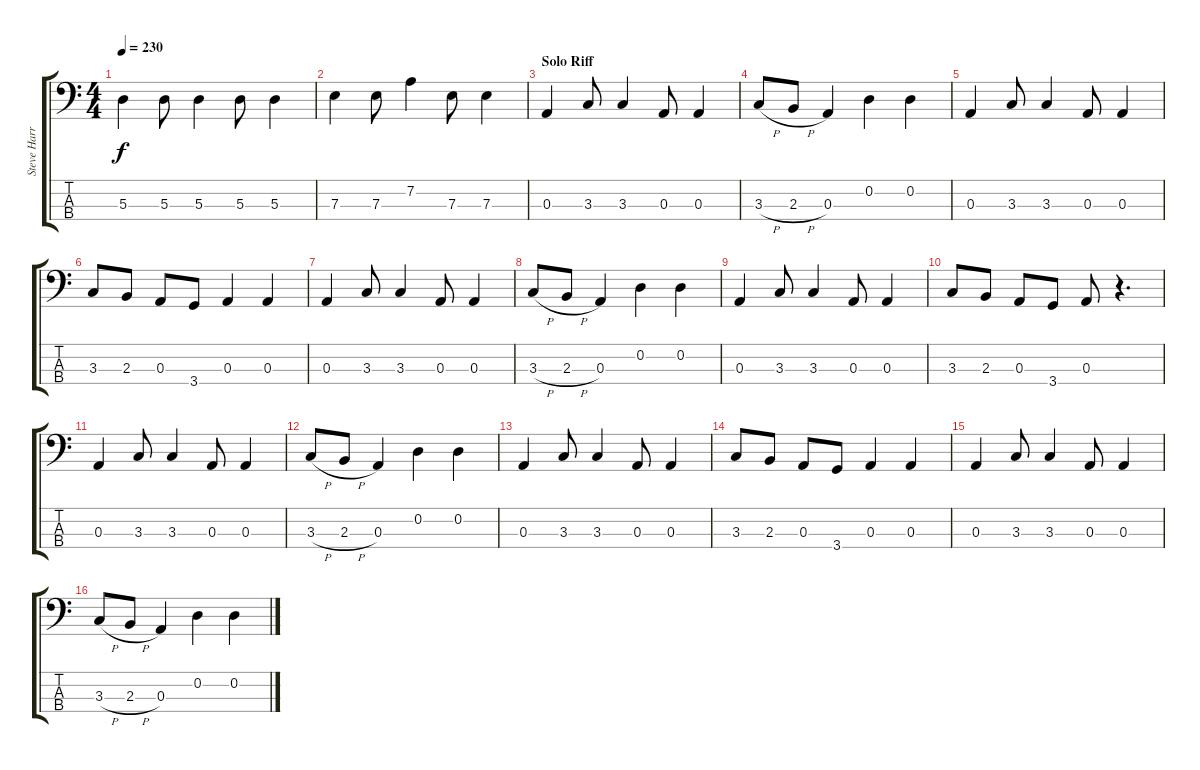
\track ("Steve Harris" "Steve Harr") {instrument electricbassfinger}
\staff {score tabs}
\tuning (G2 D2 A1 E1) {hide}
\ts (4 4)
\tempo 230
\clef f4
\ks c
5.3.4{dy f} 5.3.8 5.3.4 5.3.8 5.3.4 |
7.3.4 7.3.8 7.2.4 7.3.8 7.3.4 |
\section ("" "Solo Riff")
0.3.4{volume 10} 3.3.8 3.3.4 0.3.8 0.3.4 |
3.3{h}.8 2.3{h}.8 0.3.4 0.2.4 0.2.4 |
0.3.4 3.3.8 3.3.4 0.3.8 0.3.4 |
3.3.8 2.3.8 0.3.8 3.4.8 0.3.4 0.3.4 |
0.3.4 3.3.8 3.3.4 0.3.8 0.3.4 |
3.3{h}.8 2.3{h}.8 0.3.4 0.2.4 0.2.4 |
0.3.4 3.3.8 3.3.4 0.3.8 0.3.4 |
3.3.8 2.3.8 0.3.8 3.4.8 0.3.8 r.4{d} |
0.3.4 3.3.8 3.3.4 0.3.8 0.3.4 |
3.3{h}.8 2.3{h}.8 0.3.4 0.2.4 0.2.4 |
0.3.4 3.3.8 3.3.4 0.3.8 0.3.4 |
3.3.8 2.3.8 0.3.8 3.4.8 0.3.4 0.3.4 |
0.3.4 3.3.8 3.3.4 0.3.8 0.3.4 |
3.3{h}.8 2.3{h}.8 0.3.4 0.2.4 0.2.4
